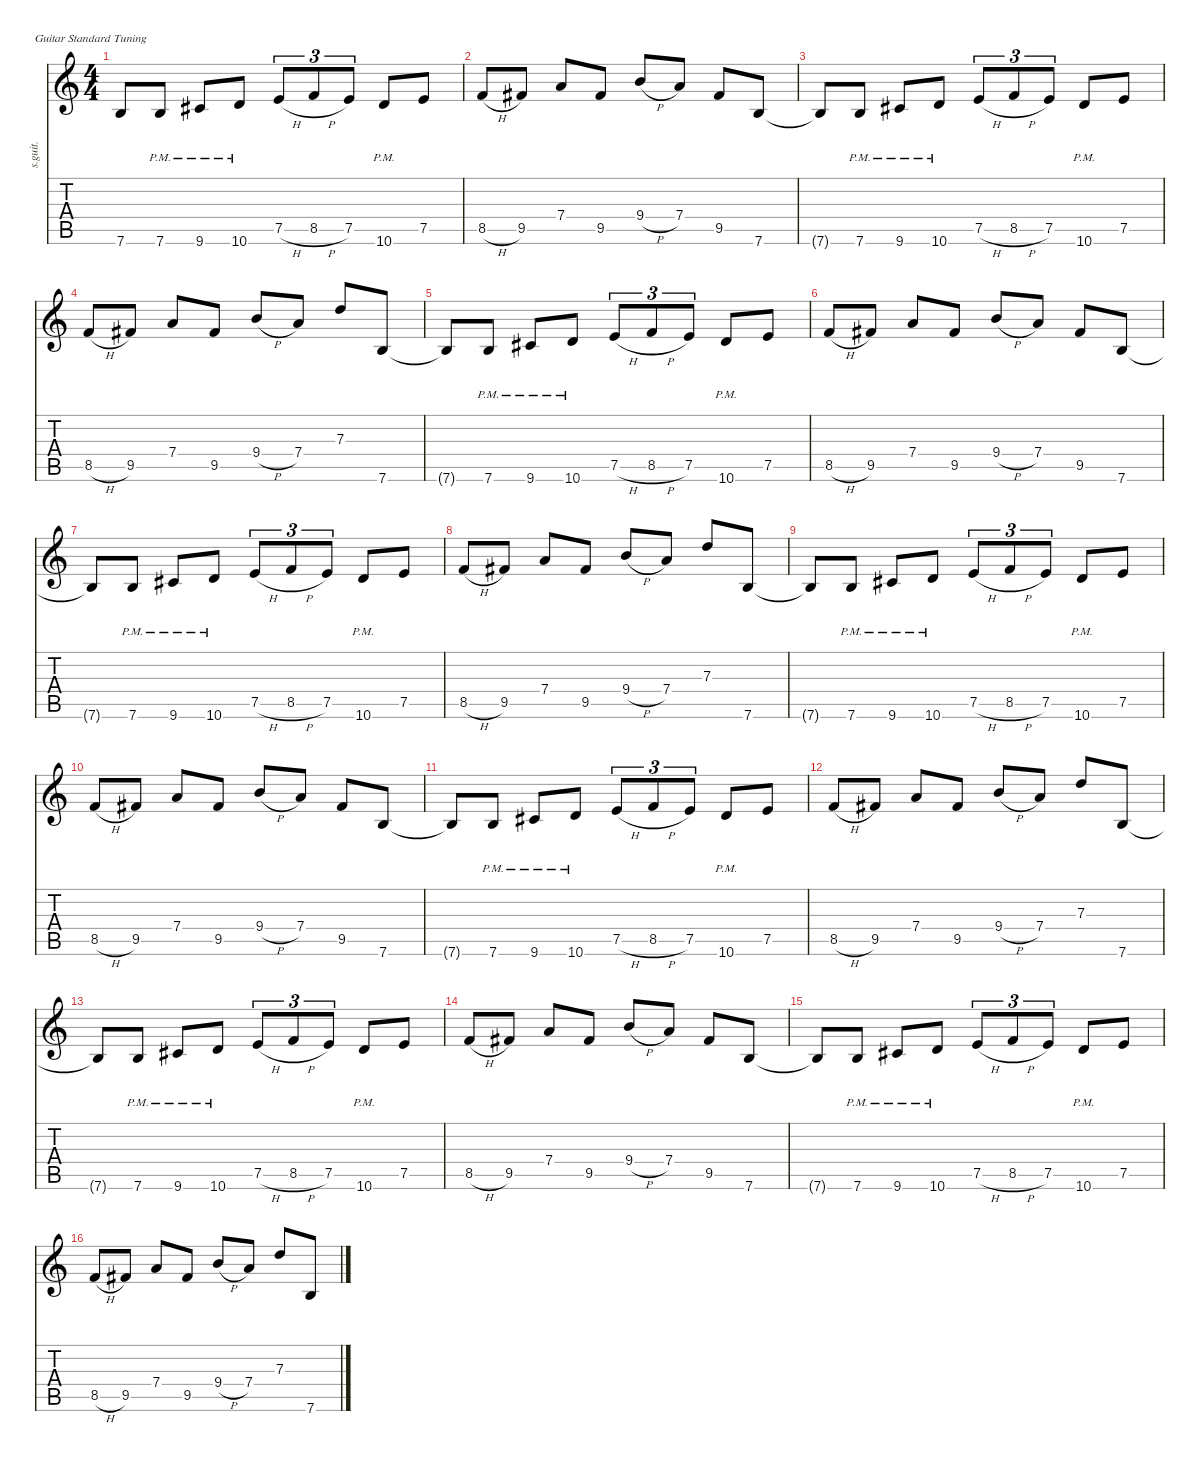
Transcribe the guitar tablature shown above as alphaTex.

\defaultSystemsLayout 4
\hideDynamics
\bracketExtendMode nobrackets
\track ("Dave Mustaine (Rythm Guitar)" "s.guit.") {instrument distortionguitar}
\staff {score tabs}
\tuning (E4 B3 G3 D3 A2 E2)
\ts (4 4)
\tempo (196 hide)
\clef g2
\ks c
7.6{t}.8{lyrics (0 "") lyrics (1 "") lyrics (2 "") lyrics (3 "") lyrics (4 "") dy f} 7.6{pm}.8{lyrics (0 "") lyrics (1 "") lyrics (2 "") lyrics (3 "") lyrics (4 "")} 9.6{pm acc #}.8{lyrics (0 "") lyrics (1 "") lyrics (2 "") lyrics (3 "") lyrics (4 "")} 10.6{pm}.8{lyrics (0 "") lyrics (1 "") lyrics (2 "") lyrics (3 "") lyrics (4 "")} 7.5{h}.8{tu (3 2) lyrics (0 "") lyrics (1 "") lyrics (2 "") lyrics (3 "") lyrics (4 "")} 8.5{h}.8{tu (3 2) lyrics (0 "") lyrics (1 "") lyrics (2 "") lyrics (3 "") lyrics (4 "")} 7.5.8{tu (3 2) lyrics (0 "") lyrics (1 "") lyrics (2 "") lyrics (3 "") lyrics (4 "")} 10.6{pm}.8{lyrics (0 "") lyrics (1 "") lyrics (2 "") lyrics (3 "") lyrics (4 "")} 7.5.8{lyrics (0 "") lyrics (1 "") lyrics (2 "") lyrics (3 "") lyrics (4 "")} |
8.5{h}.8{lyrics (0 "") lyrics (1 "") lyrics (2 "") lyrics (3 "") lyrics (4 "")} 9.5{acc #}.8{lyrics (0 "") lyrics (1 "") lyrics (2 "") lyrics (3 "") lyrics (4 "")} 7.4.8{lyrics (0 "") lyrics (1 "") lyrics (2 "") lyrics (3 "") lyrics (4 "")} 9.5{acc #}.8{lyrics (0 "") lyrics (1 "") lyrics (2 "") lyrics (3 "") lyrics (4 "")} 9.4{h}.8{lyrics (0 "") lyrics (1 "") lyrics (2 "") lyrics (3 "") lyrics (4 "")} 7.4.8{lyrics (0 "") lyrics (1 "") lyrics (2 "") lyrics (3 "") lyrics (4 "")} 9.5{acc #}.8{lyrics (0 "") lyrics (1 "") lyrics (2 "") lyrics (3 "") lyrics (4 "")} 7.6.8{lyrics (0 "") lyrics (1 "") lyrics (2 "") lyrics (3 "") lyrics (4 "")} |
7.6{t}.8{lyrics (0 "") lyrics (1 "") lyrics (2 "") lyrics (3 "") lyrics (4 "")} 7.6{pm}.8{lyrics (0 "") lyrics (1 "") lyrics (2 "") lyrics (3 "") lyrics (4 "")} 9.6{pm acc #}.8{lyrics (0 "") lyrics (1 "") lyrics (2 "") lyrics (3 "") lyrics (4 "")} 10.6{pm}.8{lyrics (0 "") lyrics (1 "") lyrics (2 "") lyrics (3 "") lyrics (4 "")} 7.5{h}.8{tu (3 2) lyrics (0 "") lyrics (1 "") lyrics (2 "") lyrics (3 "") lyrics (4 "")} 8.5{h}.8{tu (3 2) lyrics (0 "") lyrics (1 "") lyrics (2 "") lyrics (3 "") lyrics (4 "")} 7.5.8{tu (3 2) lyrics (0 "") lyrics (1 "") lyrics (2 "") lyrics (3 "") lyrics (4 "")} 10.6{pm}.8{lyrics (0 "") lyrics (1 "") lyrics (2 "") lyrics (3 "") lyrics (4 "")} 7.5.8{lyrics (0 "") lyrics (1 "") lyrics (2 "") lyrics (3 "") lyrics (4 "")} |
8.5{h}.8{lyrics (0 "") lyrics (1 "") lyrics (2 "") lyrics (3 "") lyrics (4 "")} 9.5{acc #}.8{lyrics (0 "") lyrics (1 "") lyrics (2 "") lyrics (3 "") lyrics (4 "")} 7.4.8{lyrics (0 "") lyrics (1 "") lyrics (2 "") lyrics (3 "") lyrics (4 "")} 9.5{acc #}.8{lyrics (0 "") lyrics (1 "") lyrics (2 "") lyrics (3 "") lyrics (4 "")} 9.4{h}.8{lyrics (0 "") lyrics (1 "") lyrics (2 "") lyrics (3 "") lyrics (4 "")} 7.4.8{lyrics (0 "") lyrics (1 "") lyrics (2 "") lyrics (3 "") lyrics (4 "")} 7.3.8{lyrics (0 "") lyrics (1 "") lyrics (2 "") lyrics (3 "") lyrics (4 "")} 7.6.8{lyrics (0 "") lyrics (1 "") lyrics (2 "") lyrics (3 "") lyrics (4 "")} |
7.6{t}.8{lyrics (0 "") lyrics (1 "") lyrics (2 "") lyrics (3 "") lyrics (4 "")} 7.6{pm}.8{lyrics (0 "") lyrics (1 "") lyrics (2 "") lyrics (3 "") lyrics (4 "")} 9.6{pm acc #}.8{lyrics (0 "") lyrics (1 "") lyrics (2 "") lyrics (3 "") lyrics (4 "")} 10.6{pm}.8{lyrics (0 "") lyrics (1 "") lyrics (2 "") lyrics (3 "") lyrics (4 "")} 7.5{h}.8{tu (3 2) lyrics (0 "") lyrics (1 "") lyrics (2 "") lyrics (3 "") lyrics (4 "")} 8.5{h}.8{tu (3 2) lyrics (0 "") lyrics (1 "") lyrics (2 "") lyrics (3 "") lyrics (4 "")} 7.5.8{tu (3 2) lyrics (0 "") lyrics (1 "") lyrics (2 "") lyrics (3 "") lyrics (4 "")} 10.6{pm}.8{lyrics (0 "") lyrics (1 "") lyrics (2 "") lyrics (3 "") lyrics (4 "")} 7.5.8{lyrics (0 "") lyrics (1 "") lyrics (2 "") lyrics (3 "") lyrics (4 "")} |
8.5{h}.8{lyrics (0 "") lyrics (1 "") lyrics (2 "") lyrics (3 "") lyrics (4 "")} 9.5{acc #}.8{lyrics (0 "") lyrics (1 "") lyrics (2 "") lyrics (3 "") lyrics (4 "")} 7.4.8{lyrics (0 "") lyrics (1 "") lyrics (2 "") lyrics (3 "") lyrics (4 "")} 9.5{acc #}.8{lyrics (0 "") lyrics (1 "") lyrics (2 "") lyrics (3 "") lyrics (4 "")} 9.4{h}.8{lyrics (0 "") lyrics (1 "") lyrics (2 "") lyrics (3 "") lyrics (4 "")} 7.4.8{lyrics (0 "") lyrics (1 "") lyrics (2 "") lyrics (3 "") lyrics (4 "")} 9.5{acc #}.8{lyrics (0 "") lyrics (1 "") lyrics (2 "") lyrics (3 "") lyrics (4 "")} 7.6.8{lyrics (0 "") lyrics (1 "") lyrics (2 "") lyrics (3 "") lyrics (4 "")} |
7.6{t}.8{lyrics (0 "") lyrics (1 "") lyrics (2 "") lyrics (3 "") lyrics (4 "")} 7.6{pm}.8{lyrics (0 "") lyrics (1 "") lyrics (2 "") lyrics (3 "") lyrics (4 "")} 9.6{pm acc #}.8{lyrics (0 "") lyrics (1 "") lyrics (2 "") lyrics (3 "") lyrics (4 "")} 10.6{pm}.8{lyrics (0 "") lyrics (1 "") lyrics (2 "") lyrics (3 "") lyrics (4 "")} 7.5{h}.8{tu (3 2) lyrics (0 "") lyrics (1 "") lyrics (2 "") lyrics (3 "") lyrics (4 "")} 8.5{h}.8{tu (3 2) lyrics (0 "") lyrics (1 "") lyrics (2 "") lyrics (3 "") lyrics (4 "")} 7.5.8{tu (3 2) lyrics (0 "") lyrics (1 "") lyrics (2 "") lyrics (3 "") lyrics (4 "")} 10.6{pm}.8{lyrics (0 "") lyrics (1 "") lyrics (2 "") lyrics (3 "") lyrics (4 "")} 7.5.8{lyrics (0 "") lyrics (1 "") lyrics (2 "") lyrics (3 "") lyrics (4 "")} |
8.5{h}.8{lyrics (0 "") lyrics (1 "") lyrics (2 "") lyrics (3 "") lyrics (4 "")} 9.5{acc #}.8{lyrics (0 "") lyrics (1 "") lyrics (2 "") lyrics (3 "") lyrics (4 "")} 7.4.8{lyrics (0 "") lyrics (1 "") lyrics (2 "") lyrics (3 "") lyrics (4 "")} 9.5{acc #}.8{lyrics (0 "") lyrics (1 "") lyrics (2 "") lyrics (3 "") lyrics (4 "")} 9.4{h}.8{lyrics (0 "") lyrics (1 "") lyrics (2 "") lyrics (3 "") lyrics (4 "")} 7.4.8{lyrics (0 "") lyrics (1 "") lyrics (2 "") lyrics (3 "") lyrics (4 "")} 7.3.8{lyrics (0 "") lyrics (1 "") lyrics (2 "") lyrics (3 "") lyrics (4 "")} 7.6.8{lyrics (0 "") lyrics (1 "") lyrics (2 "") lyrics (3 "") lyrics (4 "")} |
7.6{t}.8{lyrics (0 "") lyrics (1 "") lyrics (2 "") lyrics (3 "") lyrics (4 "")} 7.6{pm}.8{lyrics (0 "") lyrics (1 "") lyrics (2 "") lyrics (3 "") lyrics (4 "")} 9.6{pm acc #}.8{lyrics (0 "") lyrics (1 "") lyrics (2 "") lyrics (3 "") lyrics (4 "")} 10.6{pm}.8{lyrics (0 "") lyrics (1 "") lyrics (2 "") lyrics (3 "") lyrics (4 "")} 7.5{h}.8{tu (3 2) lyrics (0 "") lyrics (1 "") lyrics (2 "") lyrics (3 "") lyrics (4 "")} 8.5{h}.8{tu (3 2) lyrics (0 "") lyrics (1 "") lyrics (2 "") lyrics (3 "") lyrics (4 "")} 7.5.8{tu (3 2) lyrics (0 "") lyrics (1 "") lyrics (2 "") lyrics (3 "") lyrics (4 "")} 10.6{pm}.8{lyrics (0 "") lyrics (1 "") lyrics (2 "") lyrics (3 "") lyrics (4 "")} 7.5.8{lyrics (0 "") lyrics (1 "") lyrics (2 "") lyrics (3 "") lyrics (4 "")} |
8.5{h}.8{lyrics (0 "") lyrics (1 "") lyrics (2 "") lyrics (3 "") lyrics (4 "")} 9.5{acc #}.8{lyrics (0 "") lyrics (1 "") lyrics (2 "") lyrics (3 "") lyrics (4 "")} 7.4.8{lyrics (0 "") lyrics (1 "") lyrics (2 "") lyrics (3 "") lyrics (4 "")} 9.5{acc #}.8{lyrics (0 "") lyrics (1 "") lyrics (2 "") lyrics (3 "") lyrics (4 "")} 9.4{h}.8{lyrics (0 "") lyrics (1 "") lyrics (2 "") lyrics (3 "") lyrics (4 "")} 7.4.8{lyrics (0 "") lyrics (1 "") lyrics (2 "") lyrics (3 "") lyrics (4 "")} 9.5{acc #}.8{lyrics (0 "") lyrics (1 "") lyrics (2 "") lyrics (3 "") lyrics (4 "")} 7.6.8{lyrics (0 "") lyrics (1 "") lyrics (2 "") lyrics (3 "") lyrics (4 "")} |
7.6{t}.8{lyrics (0 "") lyrics (1 "") lyrics (2 "") lyrics (3 "") lyrics (4 "")} 7.6{pm}.8{lyrics (0 "") lyrics (1 "") lyrics (2 "") lyrics (3 "") lyrics (4 "")} 9.6{pm acc #}.8{lyrics (0 "") lyrics (1 "") lyrics (2 "") lyrics (3 "") lyrics (4 "")} 10.6{pm}.8{lyrics (0 "") lyrics (1 "") lyrics (2 "") lyrics (3 "") lyrics (4 "")} 7.5{h}.8{tu (3 2) lyrics (0 "") lyrics (1 "") lyrics (2 "") lyrics (3 "") lyrics (4 "")} 8.5{h}.8{tu (3 2) lyrics (0 "") lyrics (1 "") lyrics (2 "") lyrics (3 "") lyrics (4 "")} 7.5.8{tu (3 2) lyrics (0 "") lyrics (1 "") lyrics (2 "") lyrics (3 "") lyrics (4 "")} 10.6{pm}.8{lyrics (0 "") lyrics (1 "") lyrics (2 "") lyrics (3 "") lyrics (4 "")} 7.5.8{lyrics (0 "") lyrics (1 "") lyrics (2 "") lyrics (3 "") lyrics (4 "")} |
8.5{h}.8{lyrics (0 "") lyrics (1 "") lyrics (2 "") lyrics (3 "") lyrics (4 "")} 9.5{acc #}.8{lyrics (0 "") lyrics (1 "") lyrics (2 "") lyrics (3 "") lyrics (4 "")} 7.4.8{lyrics (0 "") lyrics (1 "") lyrics (2 "") lyrics (3 "") lyrics (4 "")} 9.5{acc #}.8{lyrics (0 "") lyrics (1 "") lyrics (2 "") lyrics (3 "") lyrics (4 "")} 9.4{h}.8{lyrics (0 "") lyrics (1 "") lyrics (2 "") lyrics (3 "") lyrics (4 "")} 7.4.8{lyrics (0 "") lyrics (1 "") lyrics (2 "") lyrics (3 "") lyrics (4 "")} 7.3.8{lyrics (0 "") lyrics (1 "") lyrics (2 "") lyrics (3 "") lyrics (4 "")} 7.6.8{lyrics (0 "") lyrics (1 "") lyrics (2 "") lyrics (3 "") lyrics (4 "")} |
7.6{t}.8{lyrics (0 "") lyrics (1 "") lyrics (2 "") lyrics (3 "") lyrics (4 "")} 7.6{pm}.8{lyrics (0 "") lyrics (1 "") lyrics (2 "") lyrics (3 "") lyrics (4 "")} 9.6{pm acc #}.8{lyrics (0 "") lyrics (1 "") lyrics (2 "") lyrics (3 "") lyrics (4 "")} 10.6{pm}.8{lyrics (0 "") lyrics (1 "") lyrics (2 "") lyrics (3 "") lyrics (4 "")} 7.5{h}.8{tu (3 2) lyrics (0 "") lyrics (1 "") lyrics (2 "") lyrics (3 "") lyrics (4 "")} 8.5{h}.8{tu (3 2) lyrics (0 "") lyrics (1 "") lyrics (2 "") lyrics (3 "") lyrics (4 "")} 7.5.8{tu (3 2) lyrics (0 "") lyrics (1 "") lyrics (2 "") lyrics (3 "") lyrics (4 "")} 10.6{pm}.8{lyrics (0 "") lyrics (1 "") lyrics (2 "") lyrics (3 "") lyrics (4 "")} 7.5.8{lyrics (0 "") lyrics (1 "") lyrics (2 "") lyrics (3 "") lyrics (4 "")} |
8.5{h}.8{lyrics (0 "") lyrics (1 "") lyrics (2 "") lyrics (3 "") lyrics (4 "")} 9.5{acc #}.8{lyrics (0 "") lyrics (1 "") lyrics (2 "") lyrics (3 "") lyrics (4 "")} 7.4.8{lyrics (0 "") lyrics (1 "") lyrics (2 "") lyrics (3 "") lyrics (4 "")} 9.5{acc #}.8{lyrics (0 "") lyrics (1 "") lyrics (2 "") lyrics (3 "") lyrics (4 "")} 9.4{h}.8{lyrics (0 "") lyrics (1 "") lyrics (2 "") lyrics (3 "") lyrics (4 "")} 7.4.8{lyrics (0 "") lyrics (1 "") lyrics (2 "") lyrics (3 "") lyrics (4 "")} 9.5{acc #}.8{lyrics (0 "") lyrics (1 "") lyrics (2 "") lyrics (3 "") lyrics (4 "")} 7.6.8{lyrics (0 "") lyrics (1 "") lyrics (2 "") lyrics (3 "") lyrics (4 "")} |
7.6{t}.8{lyrics (0 "") lyrics (1 "") lyrics (2 "") lyrics (3 "") lyrics (4 "")} 7.6{pm}.8{lyrics (0 "") lyrics (1 "") lyrics (2 "") lyrics (3 "") lyrics (4 "")} 9.6{pm acc #}.8{lyrics (0 "") lyrics (1 "") lyrics (2 "") lyrics (3 "") lyrics (4 "")} 10.6{pm}.8{lyrics (0 "") lyrics (1 "") lyrics (2 "") lyrics (3 "") lyrics (4 "")} 7.5{h}.8{tu (3 2) lyrics (0 "") lyrics (1 "") lyrics (2 "") lyrics (3 "") lyrics (4 "")} 8.5{h}.8{tu (3 2) lyrics (0 "") lyrics (1 "") lyrics (2 "") lyrics (3 "") lyrics (4 "")} 7.5.8{tu (3 2) lyrics (0 "") lyrics (1 "") lyrics (2 "") lyrics (3 "") lyrics (4 "")} 10.6{pm}.8{lyrics (0 "") lyrics (1 "") lyrics (2 "") lyrics (3 "") lyrics (4 "")} 7.5.8{lyrics (0 "") lyrics (1 "") lyrics (2 "") lyrics (3 "") lyrics (4 "")} |
8.5{h}.8{lyrics (0 "") lyrics (1 "") lyrics (2 "") lyrics (3 "") lyrics (4 "")} 9.5{acc #}.8{lyrics (0 "") lyrics (1 "") lyrics (2 "") lyrics (3 "") lyrics (4 "")} 7.4.8{lyrics (0 "") lyrics (1 "") lyrics (2 "") lyrics (3 "") lyrics (4 "")} 9.5{acc #}.8{lyrics (0 "") lyrics (1 "") lyrics (2 "") lyrics (3 "") lyrics (4 "")} 9.4{h}.8{lyrics (0 "") lyrics (1 "") lyrics (2 "") lyrics (3 "") lyrics (4 "")} 7.4.8{lyrics (0 "") lyrics (1 "") lyrics (2 "") lyrics (3 "") lyrics (4 "")} 7.3.8{lyrics (0 "") lyrics (1 "") lyrics (2 "") lyrics (3 "") lyrics (4 "")} 7.6.8{lyrics (0 "") lyrics (1 "") lyrics (2 "") lyrics (3 "") lyrics (4 "")}
